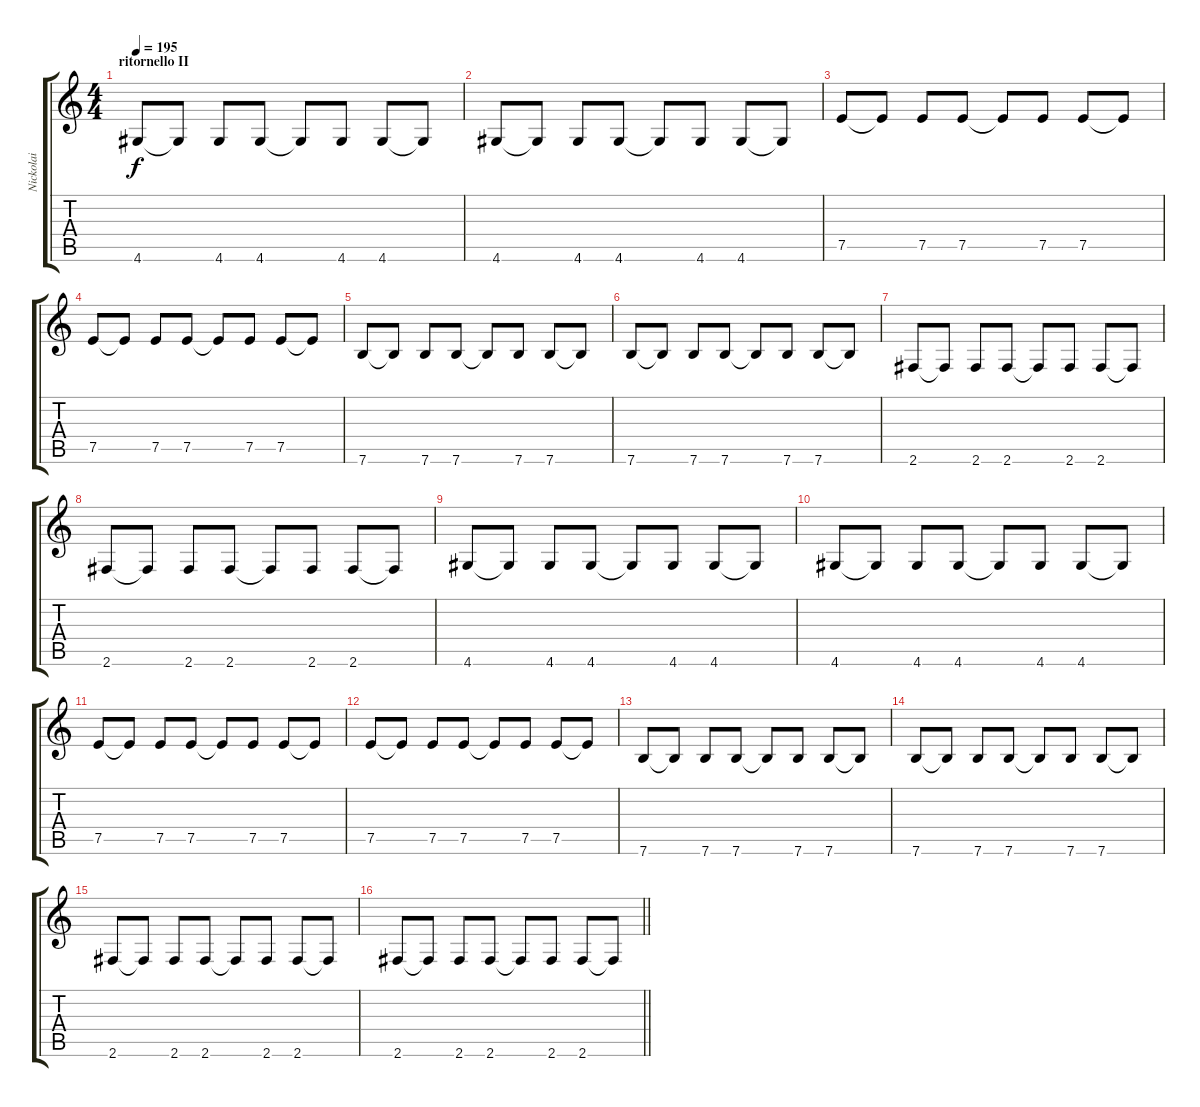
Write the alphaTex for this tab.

\track ("Nickolai" "Nickolai") {instrument electricbassfinger}
\staff {score tabs}
\tuning (E4 B3 G3 D3 A2 E2) {hide}
\ts (4 4)
\section ("" "ritornello II")
\tempo 195
\clef g2
\ks c
4.6.8{dy f} 4.6{t}.8 4.6.8 4.6.8 4.6{t}.8 4.6.8 4.6.8 4.6{t}.8 |
4.6.8 4.6{t}.8 4.6.8 4.6.8 4.6{t}.8 4.6.8 4.6.8 4.6{t}.8 |
7.5.8 7.5{t}.8 7.5.8 7.5.8 7.5{t}.8 7.5.8 7.5.8 7.5{t}.8 |
7.5.8 7.5{t}.8 7.5.8 7.5.8 7.5{t}.8 7.5.8 7.5.8 7.5{t}.8 |
7.6.8 7.6{t}.8 7.6.8 7.6.8 7.6{t}.8 7.6.8 7.6.8 7.6{t}.8 |
7.6.8 7.6{t}.8 7.6.8 7.6.8 7.6{t}.8 7.6.8 7.6.8 7.6{t}.8 |
2.6.8 2.6{t}.8 2.6.8 2.6.8 2.6{t}.8 2.6.8 2.6.8 2.6{t}.8 |
2.6.8 2.6{t}.8 2.6.8 2.6.8 2.6{t}.8 2.6.8 2.6.8 2.6{t}.8 |
4.6.8 4.6{t}.8 4.6.8 4.6.8 4.6{t}.8 4.6.8 4.6.8 4.6{t}.8 |
4.6.8 4.6{t}.8 4.6.8 4.6.8 4.6{t}.8 4.6.8 4.6.8 4.6{t}.8 |
7.5.8 7.5{t}.8 7.5.8 7.5.8 7.5{t}.8 7.5.8 7.5.8 7.5{t}.8 |
7.5.8 7.5{t}.8 7.5.8 7.5.8 7.5{t}.8 7.5.8 7.5.8 7.5{t}.8 |
7.6.8 7.6{t}.8 7.6.8 7.6.8 7.6{t}.8 7.6.8 7.6.8 7.6{t}.8 |
7.6.8 7.6{t}.8 7.6.8 7.6.8 7.6{t}.8 7.6.8 7.6.8 7.6{t}.8 |
2.6.8 2.6{t}.8 2.6.8 2.6.8 2.6{t}.8 2.6.8 2.6.8 2.6{t}.8 |
\barLineRight lightlight
2.6.8 2.6{t}.8 2.6.8 2.6.8 2.6{t}.8 2.6.8 2.6.8 2.6{t}.8
